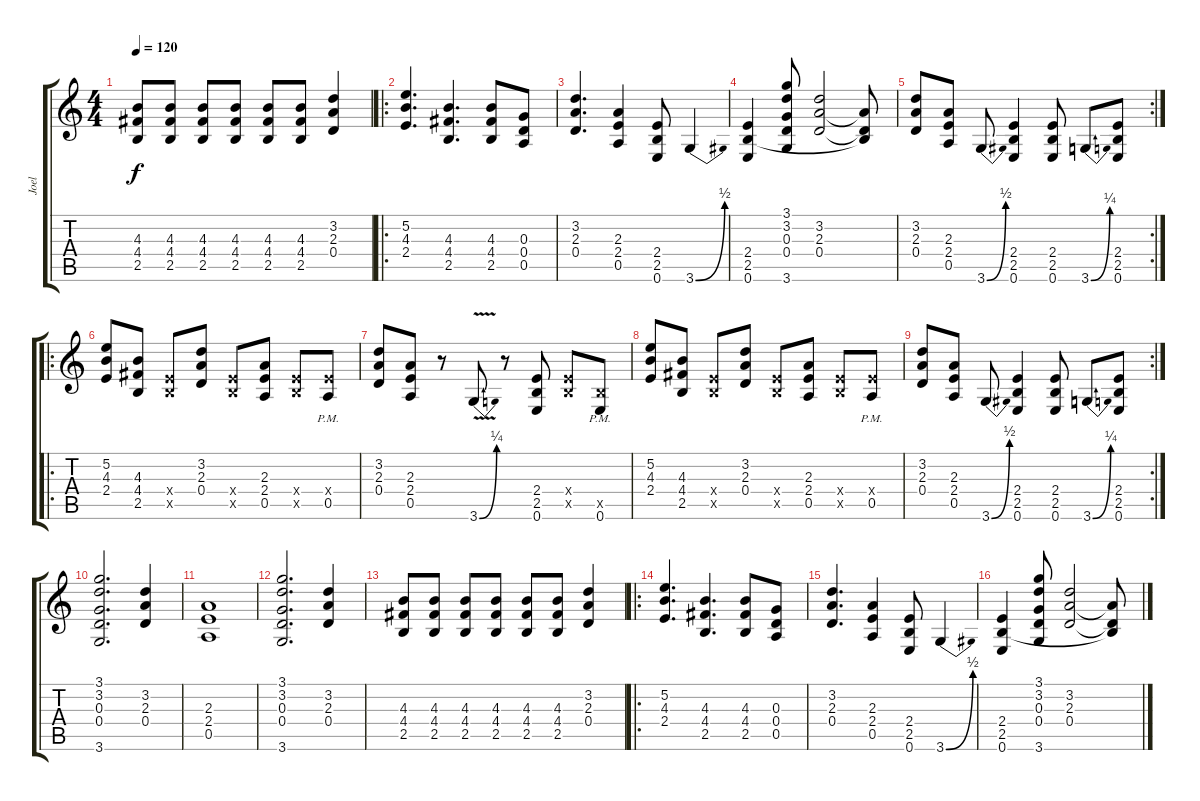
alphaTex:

\track ("Joel" "Joel") {instrument overdrivenguitar}
\staff {score tabs}
\tuning (E4 B3 G3 D3 A2 E2) {hide}
\ts (4 4)
\tempo 120
\clef g2
\ks c
(4.3 4.4 2.5).8{dy f} (4.3 4.4 2.5).8 (4.3 4.4 2.5).8 (4.3 4.4 2.5).8 (4.3 4.4 2.5).8 (4.3 4.4 2.5).8 (3.2 2.3 0.4).4 |
\ro
(5.2 4.3 2.4).4{d} (4.3 4.4 2.5).4{d} (4.3 4.4 2.5).8 (0.3 0.4 0.5).8 |
(3.2 2.3 0.4).4{d} (2.3 2.4 0.5).4 (2.4 2.5 0.6).8 3.6{be (bend 0 0 60 2)}.4 |
(2.4 2.5 0.6).4 (3.1 3.2 0.3 0.4 3.6).8 (3.2 2.3 0.4).2 (2.3{t} 0.4{t} 2.5{t}).8 |
\rc 2
(3.2 2.3 0.4).8 (2.3 2.4 0.5).8 3.6{be (bend 0 0 60 2)}.8 (2.4 2.5 0.6).4 (2.4 2.5 0.6).8 3.6{be (bend 0 0 60 1)}.8 (2.4 2.5 0.6).8 |
\ro
(5.2 4.3 2.4).8 (4.3 4.4 2.5).8 (2.4{x} 2.5{x}).8 (3.2 2.3 0.4).8 (2.4{x} 2.5{x}).8 (2.3 2.4 0.5).8 (2.4{x} 2.5{x}).8 (2.4{x} 0.5{pm}).8 |
(3.2 2.3 0.4).8 (2.3 2.4 0.5).8 r.8 3.6{be (bend 0 0 60 1) v}.8 r.8 (2.4 2.5 0.6).8 (2.4{x} 2.5{x}).8 (2.5{x} 0.6{pm}).8 |
(5.2 4.3 2.4).8 (4.3 4.4 2.5).8 (2.4{x} 2.5{x}).8 (3.2 2.3 0.4).8 (2.4{x} 2.5{x}).8 (2.3 2.4 0.5).8 (2.4{x} 2.5{x}).8 (2.4{x} 0.5{pm}).8 |
\rc 2
(3.2 2.3 0.4).8 (2.3 2.4 0.5).8 3.6{be (bend 0 0 60 2)}.8 (2.4 2.5 0.6).4 (2.4 2.5 0.6).8 3.6{be (bend 0 0 60 1)}.8 (2.4 2.5 0.6).8 |
(3.1 3.2 0.3 0.4 3.6).2{d} (3.2 2.3 0.4).4 |
(2.3 2.4 0.5).1 |
(3.1 3.2 0.3 0.4 3.6).2{d} (3.2 2.3 0.4).4 |
(4.3 4.4 2.5).8 (4.3 4.4 2.5).8 (4.3 4.4 2.5).8 (4.3 4.4 2.5).8 (4.3 4.4 2.5).8 (4.3 4.4 2.5).8 (3.2 2.3 0.4).4 |
\ro
(5.2 4.3 2.4).4{d} (4.3 4.4 2.5).4{d} (4.3 4.4 2.5).8 (0.3 0.4 0.5).8 |
(3.2 2.3 0.4).4{d} (2.3 2.4 0.5).4 (2.4 2.5 0.6).8 3.6{be (bend 0 0 60 2)}.4 |
(2.4 2.5 0.6).4 (3.1 3.2 0.3 0.4 3.6).8 (3.2 2.3 0.4).2 (2.3{t} 0.4{t} 2.5{t}).8
